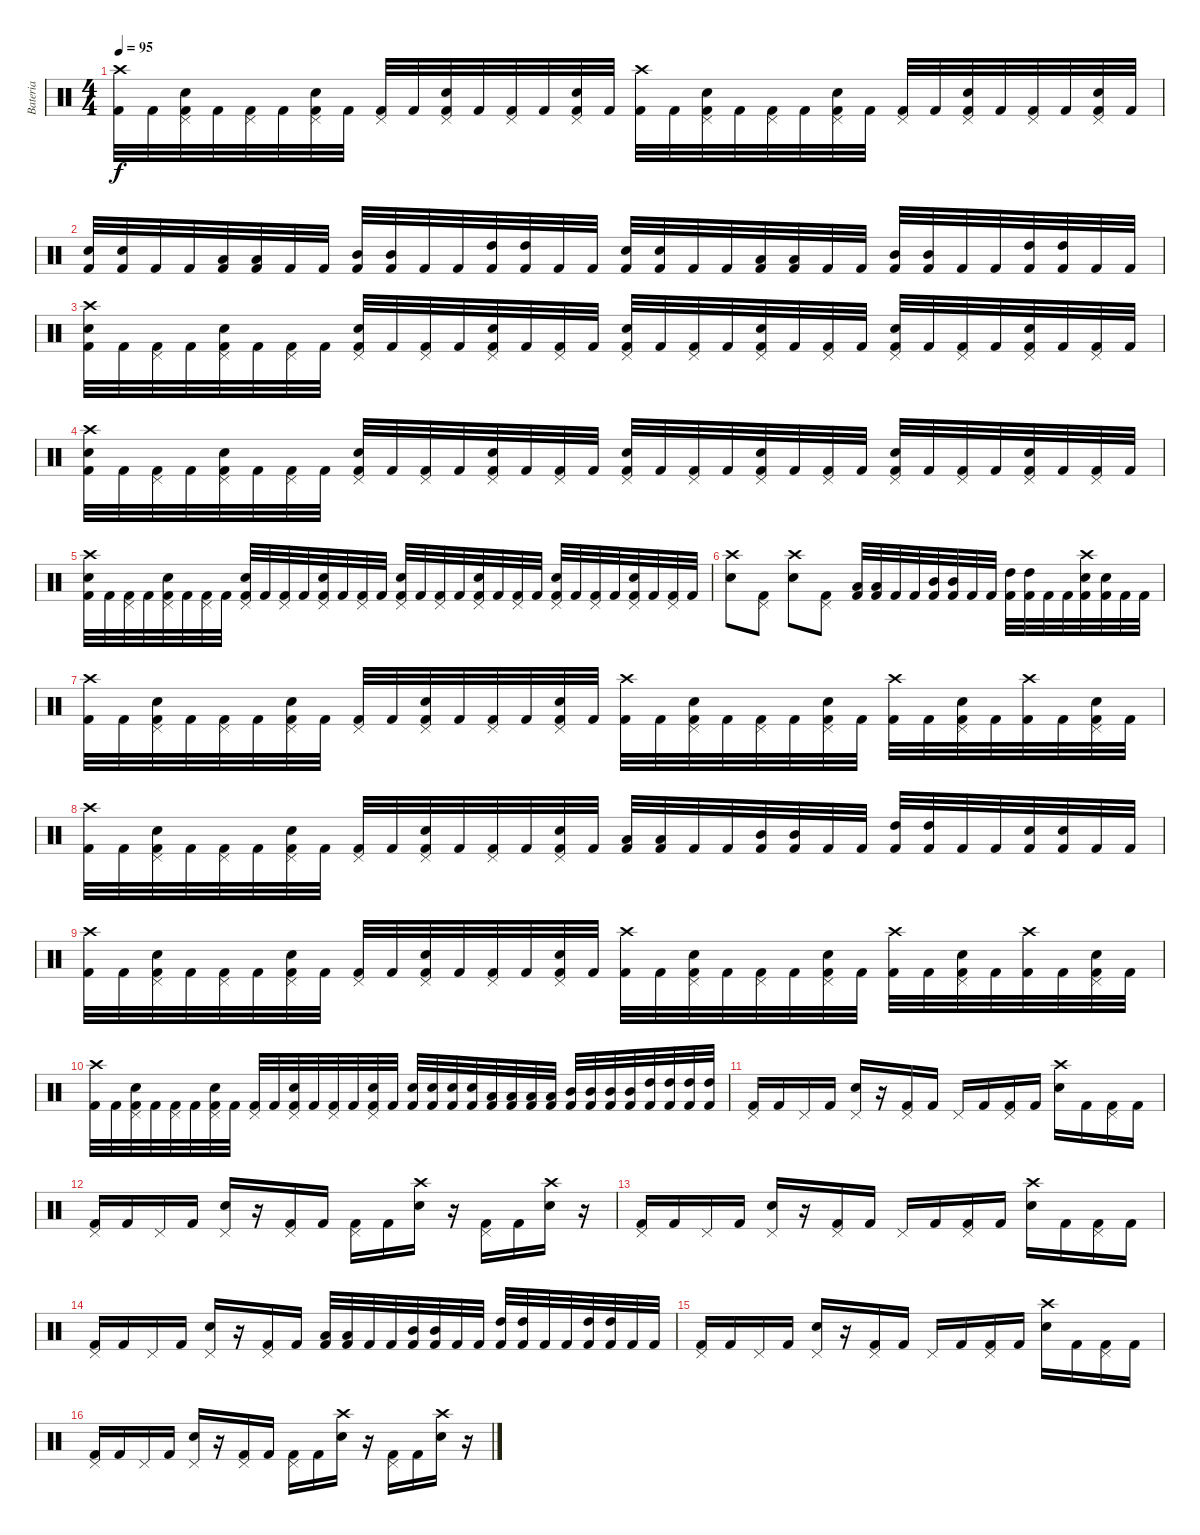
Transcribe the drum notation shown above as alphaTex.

\track ("Bateria" "Bateria") {instrument percussion}
\staff {score}
\articulation defaults
\ts (4 4)
\tempo 95
\clef neutral
\ks c
("Crash high (hit)" "Kick (hit) 2").32{dy f} "Kick (hit) 2".32 ("Pedal Hi-Hat (hit)" "Electric Snare (hit)" "Kick (hit) 2").32 "Kick (hit) 2".32 ("Pedal Hi-Hat (hit)" "Kick (hit) 2").32 "Kick (hit) 2".32 ("Pedal Hi-Hat (hit)" "Electric Snare (hit)" "Kick (hit) 2").32 "Kick (hit) 2".32 ("Pedal Hi-Hat (hit)" "Kick (hit) 2").32 "Kick (hit) 2".32 ("Pedal Hi-Hat (hit)" "Electric Snare (hit)" "Kick (hit) 2").32 "Kick (hit) 2".32 ("Pedal Hi-Hat (hit)" "Kick (hit) 2").32 "Kick (hit) 2".32 ("Pedal Hi-Hat (hit)" "Electric Snare (hit)" "Kick (hit) 2").32 "Kick (hit) 2".32 ("Crash high (hit)" "Kick (hit) 2").32 "Kick (hit) 2".32 ("Pedal Hi-Hat (hit)" "Electric Snare (hit)" "Kick (hit) 2").32 "Kick (hit) 2".32 ("Pedal Hi-Hat (hit)" "Kick (hit) 2").32 "Kick (hit) 2".32 ("Pedal Hi-Hat (hit)" "Electric Snare (hit)" "Kick (hit) 2").32 "Kick (hit) 2".32 ("Pedal Hi-Hat (hit)" "Kick (hit) 2").32 "Kick (hit) 2".32 ("Pedal Hi-Hat (hit)" "Electric Snare (hit)" "Kick (hit) 2").32 "Kick (hit) 2".32 ("Pedal Hi-Hat (hit)" "Kick (hit) 2").32 "Kick (hit) 2".32 ("Pedal Hi-Hat (hit)" "Electric Snare (hit)" "Kick (hit) 2").32 "Kick (hit) 2".32 |
("Electric Snare (hit)" "Kick (hit) 2").32 ("Electric Snare (hit)" "Kick (hit) 2").32 "Kick (hit) 2".32 "Kick (hit) 2".32 ("Low Tom (hit)" "Kick (hit) 2").32 ("Low Tom (hit)" "Kick (hit) 2").32 "Kick (hit) 2".32 "Kick (hit) 2".32 ("Mid Tom (hit)" "Kick (hit) 2").32 ("Mid Tom (hit)" "Kick (hit) 2").32 "Kick (hit) 2".32 "Kick (hit) 2".32 ("High Tom (hit)" "Kick (hit) 2").32 ("High Tom (hit)" "Kick (hit) 2").32 "Kick (hit) 2".32 "Kick (hit) 2".32 ("Electric Snare (hit)" "Kick (hit) 2").32 ("Electric Snare (hit)" "Kick (hit) 2").32 "Kick (hit) 2".32 "Kick (hit) 2".32 ("Low Tom (hit)" "Kick (hit) 2").32 ("Low Tom (hit)" "Kick (hit) 2").32 "Kick (hit) 2".32 "Kick (hit) 2".32 ("Mid Tom (hit)" "Kick (hit) 2").32 ("Mid Tom (hit)" "Kick (hit) 2").32 "Kick (hit) 2".32 "Kick (hit) 2".32 ("High Tom (hit)" "Kick (hit) 2").32 ("High Tom (hit)" "Kick (hit) 2").32 "Kick (hit) 2".32 "Kick (hit) 2".32 |
("Crash high (hit)" "Electric Snare (hit)" "Kick (hit) 2").32 "Kick (hit) 2".32 ("Pedal Hi-Hat (hit)" "Kick (hit) 2").32 "Kick (hit) 2".32 ("Pedal Hi-Hat (hit)" "Electric Snare (hit)" "Kick (hit) 2").32 "Kick (hit) 2".32 ("Pedal Hi-Hat (hit)" "Kick (hit) 2").32 "Kick (hit) 2".32 ("Pedal Hi-Hat (hit)" "Electric Snare (hit)" "Kick (hit) 2").32 "Kick (hit) 2".32 ("Pedal Hi-Hat (hit)" "Kick (hit) 2").32 "Kick (hit) 2".32 ("Pedal Hi-Hat (hit)" "Electric Snare (hit)" "Kick (hit) 2").32 "Kick (hit) 2".32 ("Pedal Hi-Hat (hit)" "Kick (hit) 2").32 "Kick (hit) 2".32 ("Pedal Hi-Hat (hit)" "Electric Snare (hit)" "Kick (hit) 2").32 "Kick (hit) 2".32 ("Pedal Hi-Hat (hit)" "Kick (hit) 2").32 "Kick (hit) 2".32 ("Pedal Hi-Hat (hit)" "Electric Snare (hit)" "Kick (hit) 2").32 "Kick (hit) 2".32 ("Pedal Hi-Hat (hit)" "Kick (hit) 2").32 "Kick (hit) 2".32 ("Pedal Hi-Hat (hit)" "Electric Snare (hit)" "Kick (hit) 2").32 "Kick (hit) 2".32 ("Pedal Hi-Hat (hit)" "Kick (hit) 2").32 "Kick (hit) 2".32 ("Pedal Hi-Hat (hit)" "Electric Snare (hit)" "Kick (hit) 2").32 "Kick (hit) 2".32 ("Pedal Hi-Hat (hit)" "Kick (hit) 2").32 "Kick (hit) 2".32 |
("Crash high (hit)" "Electric Snare (hit)" "Kick (hit) 2").32 "Kick (hit) 2".32 ("Pedal Hi-Hat (hit)" "Kick (hit) 2").32 "Kick (hit) 2".32 ("Pedal Hi-Hat (hit)" "Electric Snare (hit)" "Kick (hit) 2").32 "Kick (hit) 2".32 ("Pedal Hi-Hat (hit)" "Kick (hit) 2").32 "Kick (hit) 2".32 ("Pedal Hi-Hat (hit)" "Electric Snare (hit)" "Kick (hit) 2").32 "Kick (hit) 2".32 ("Pedal Hi-Hat (hit)" "Kick (hit) 2").32 "Kick (hit) 2".32 ("Pedal Hi-Hat (hit)" "Electric Snare (hit)" "Kick (hit) 2").32 "Kick (hit) 2".32 ("Pedal Hi-Hat (hit)" "Kick (hit) 2").32 "Kick (hit) 2".32 ("Pedal Hi-Hat (hit)" "Electric Snare (hit)" "Kick (hit) 2").32 "Kick (hit) 2".32 ("Pedal Hi-Hat (hit)" "Kick (hit) 2").32 "Kick (hit) 2".32 ("Pedal Hi-Hat (hit)" "Electric Snare (hit)" "Kick (hit) 2").32 "Kick (hit) 2".32 ("Pedal Hi-Hat (hit)" "Kick (hit) 2").32 "Kick (hit) 2".32 ("Pedal Hi-Hat (hit)" "Electric Snare (hit)" "Kick (hit) 2").32 "Kick (hit) 2".32 ("Pedal Hi-Hat (hit)" "Kick (hit) 2").32 "Kick (hit) 2".32 ("Pedal Hi-Hat (hit)" "Electric Snare (hit)" "Kick (hit) 2").32 "Kick (hit) 2".32 ("Pedal Hi-Hat (hit)" "Kick (hit) 2").32 "Kick (hit) 2".32 |
("Crash high (hit)" "Electric Snare (hit)" "Kick (hit) 2").32 "Kick (hit) 2".32 ("Pedal Hi-Hat (hit)" "Kick (hit) 2").32 "Kick (hit) 2".32 ("Pedal Hi-Hat (hit)" "Electric Snare (hit)" "Kick (hit) 2").32 "Kick (hit) 2".32 ("Pedal Hi-Hat (hit)" "Kick (hit) 2").32 "Kick (hit) 2".32 ("Pedal Hi-Hat (hit)" "Electric Snare (hit)" "Kick (hit) 2").32 "Kick (hit) 2".32 ("Pedal Hi-Hat (hit)" "Kick (hit) 2").32 "Kick (hit) 2".32 ("Pedal Hi-Hat (hit)" "Electric Snare (hit)" "Kick (hit) 2").32 "Kick (hit) 2".32 ("Pedal Hi-Hat (hit)" "Kick (hit) 2").32 "Kick (hit) 2".32 ("Pedal Hi-Hat (hit)" "Electric Snare (hit)" "Kick (hit) 2").32 "Kick (hit) 2".32 ("Pedal Hi-Hat (hit)" "Kick (hit) 2").32 "Kick (hit) 2".32 ("Pedal Hi-Hat (hit)" "Electric Snare (hit)" "Kick (hit) 2").32 "Kick (hit) 2".32 ("Pedal Hi-Hat (hit)" "Kick (hit) 2").32 "Kick (hit) 2".32 ("Pedal Hi-Hat (hit)" "Electric Snare (hit)" "Kick (hit) 2").32 "Kick (hit) 2".32 ("Pedal Hi-Hat (hit)" "Kick (hit) 2").32 "Kick (hit) 2".32 ("Pedal Hi-Hat (hit)" "Electric Snare (hit)" "Kick (hit) 2").32 "Kick (hit) 2".32 ("Pedal Hi-Hat (hit)" "Kick (hit) 2").32 "Kick (hit) 2".32 |
("Crash high (hit)" "Electric Snare (hit)").8 ("Pedal Hi-Hat (hit)" "Kick (hit) 2").8 ("Crash high (hit)" "Electric Snare (hit)").8 ("Pedal Hi-Hat (hit)" "Kick (hit) 2").8 ("Low Tom (hit)" "Kick (hit) 2").32 ("Low Tom (hit)" "Kick (hit) 2").32 "Kick (hit) 2".32 "Kick (hit) 2".32 ("Mid Tom (hit)" "Kick (hit) 2").32 ("Mid Tom (hit)" "Kick (hit) 2").32 "Kick (hit) 2".32 "Kick (hit) 2".32 ("High Tom (hit)" "Kick (hit) 2").32 ("High Tom (hit)" "Kick (hit) 2").32 "Kick (hit) 2".32 "Kick (hit) 2".32 ("Crash high (hit)" "Electric Snare (hit)" "Kick (hit) 2").32 ("Electric Snare (hit)" "Kick (hit) 2").32 "Kick (hit) 2".32 "Kick (hit) 2".32 |
("Crash high (hit)" "Kick (hit) 2").32 "Kick (hit) 2".32 ("Pedal Hi-Hat (hit)" "Electric Snare (hit)" "Kick (hit) 2").32 "Kick (hit) 2".32 ("Pedal Hi-Hat (hit)" "Kick (hit) 2").32 "Kick (hit) 2".32 ("Pedal Hi-Hat (hit)" "Electric Snare (hit)" "Kick (hit) 2").32 "Kick (hit) 2".32 ("Pedal Hi-Hat (hit)" "Kick (hit) 2").32 "Kick (hit) 2".32 ("Pedal Hi-Hat (hit)" "Electric Snare (hit)" "Kick (hit) 2").32 "Kick (hit) 2".32 ("Pedal Hi-Hat (hit)" "Kick (hit) 2").32 "Kick (hit) 2".32 ("Pedal Hi-Hat (hit)" "Electric Snare (hit)" "Kick (hit) 2").32 "Kick (hit) 2".32 ("Crash high (hit)" "Kick (hit) 2").32 "Kick (hit) 2".32 ("Pedal Hi-Hat (hit)" "Electric Snare (hit)" "Kick (hit) 2").32 "Kick (hit) 2".32 ("Pedal Hi-Hat (hit)" "Kick (hit) 2").32 "Kick (hit) 2".32 ("Pedal Hi-Hat (hit)" "Electric Snare (hit)" "Kick (hit) 2").32 "Kick (hit) 2".32 ("Crash high (hit)" "Kick (hit) 2").32 "Kick (hit) 2".32 ("Pedal Hi-Hat (hit)" "Electric Snare (hit)" "Kick (hit) 2").32 "Kick (hit) 2".32 ("Crash high (hit)" "Kick (hit) 2").32 "Kick (hit) 2".32 ("Pedal Hi-Hat (hit)" "Electric Snare (hit)" "Kick (hit) 2").32 "Kick (hit) 2".32 |
("Crash high (hit)" "Kick (hit) 2").32 "Kick (hit) 2".32 ("Pedal Hi-Hat (hit)" "Electric Snare (hit)" "Kick (hit) 2").32 "Kick (hit) 2".32 ("Pedal Hi-Hat (hit)" "Kick (hit) 2").32 "Kick (hit) 2".32 ("Pedal Hi-Hat (hit)" "Electric Snare (hit)" "Kick (hit) 2").32 "Kick (hit) 2".32 ("Pedal Hi-Hat (hit)" "Kick (hit) 2").32 "Kick (hit) 2".32 ("Pedal Hi-Hat (hit)" "Electric Snare (hit)" "Kick (hit) 2").32 "Kick (hit) 2".32 ("Pedal Hi-Hat (hit)" "Kick (hit) 2").32 "Kick (hit) 2".32 ("Pedal Hi-Hat (hit)" "Electric Snare (hit)" "Kick (hit) 2").32 "Kick (hit) 2".32 ("Low Tom (hit)" "Kick (hit) 2").32 ("Low Tom (hit)" "Kick (hit) 2").32 "Kick (hit) 2".32 "Kick (hit) 2".32 ("Mid Tom (hit)" "Kick (hit) 2").32 ("Mid Tom (hit)" "Kick (hit) 2").32 "Kick (hit) 2".32 "Kick (hit) 2".32 ("High Tom (hit)" "Kick (hit) 2").32 ("High Tom (hit)" "Kick (hit) 2").32 "Kick (hit) 2".32 "Kick (hit) 2".32 ("Electric Snare (hit)" "Kick (hit) 2").32 ("Electric Snare (hit)" "Kick (hit) 2").32 "Kick (hit) 2".32 "Kick (hit) 2".32 |
("Crash high (hit)" "Kick (hit) 2").32 "Kick (hit) 2".32 ("Pedal Hi-Hat (hit)" "Electric Snare (hit)" "Kick (hit) 2").32 "Kick (hit) 2".32 ("Pedal Hi-Hat (hit)" "Kick (hit) 2").32 "Kick (hit) 2".32 ("Pedal Hi-Hat (hit)" "Electric Snare (hit)" "Kick (hit) 2").32 "Kick (hit) 2".32 ("Pedal Hi-Hat (hit)" "Kick (hit) 2").32 "Kick (hit) 2".32 ("Pedal Hi-Hat (hit)" "Electric Snare (hit)" "Kick (hit) 2").32 "Kick (hit) 2".32 ("Pedal Hi-Hat (hit)" "Kick (hit) 2").32 "Kick (hit) 2".32 ("Pedal Hi-Hat (hit)" "Electric Snare (hit)" "Kick (hit) 2").32 "Kick (hit) 2".32 ("Crash high (hit)" "Kick (hit) 2").32 "Kick (hit) 2".32 ("Pedal Hi-Hat (hit)" "Electric Snare (hit)" "Kick (hit) 2").32 "Kick (hit) 2".32 ("Pedal Hi-Hat (hit)" "Kick (hit) 2").32 "Kick (hit) 2".32 ("Pedal Hi-Hat (hit)" "Electric Snare (hit)" "Kick (hit) 2").32 "Kick (hit) 2".32 ("Crash high (hit)" "Kick (hit) 2").32 "Kick (hit) 2".32 ("Pedal Hi-Hat (hit)" "Electric Snare (hit)" "Kick (hit) 2").32 "Kick (hit) 2".32 ("Crash high (hit)" "Kick (hit) 2").32 "Kick (hit) 2".32 ("Pedal Hi-Hat (hit)" "Electric Snare (hit)" "Kick (hit) 2").32 "Kick (hit) 2".32 |
("Crash high (hit)" "Kick (hit) 2").32 "Kick (hit) 2".32 ("Pedal Hi-Hat (hit)" "Electric Snare (hit)" "Kick (hit) 2").32 "Kick (hit) 2".32 ("Pedal Hi-Hat (hit)" "Kick (hit) 2").32 "Kick (hit) 2".32 ("Pedal Hi-Hat (hit)" "Electric Snare (hit)" "Kick (hit) 2").32 "Kick (hit) 2".32 ("Pedal Hi-Hat (hit)" "Kick (hit) 2").32 "Kick (hit) 2".32 ("Pedal Hi-Hat (hit)" "Electric Snare (hit)" "Kick (hit) 2").32 "Kick (hit) 2".32 ("Pedal Hi-Hat (hit)" "Kick (hit) 2").32 "Kick (hit) 2".32 ("Pedal Hi-Hat (hit)" "Electric Snare (hit)" "Kick (hit) 2").32 "Kick (hit) 2".32 ("Electric Snare (hit)" "Kick (hit) 2").32 ("Electric Snare (hit)" "Kick (hit) 2").32 ("Electric Snare (hit)" "Kick (hit) 2").32 ("Electric Snare (hit)" "Kick (hit) 2").32 ("Low Tom (hit)" "Kick (hit) 2").32 ("Low Tom (hit)" "Kick (hit) 2").32 ("Low Tom (hit)" "Kick (hit) 2").32 ("Low Tom (hit)" "Kick (hit) 2").32 ("Mid Tom (hit)" "Kick (hit) 2").32 ("Mid Tom (hit)" "Kick (hit) 2").32 ("Mid Tom (hit)" "Kick (hit) 2").32 ("Mid Tom (hit)" "Kick (hit) 2").32 ("High Tom (hit)" "Kick (hit) 2").32 ("High Tom (hit)" "Kick (hit) 2").32 ("High Tom (hit)" "Kick (hit) 2").32 ("High Tom (hit)" "Kick (hit) 2").32 |
("Pedal Hi-Hat (hit)" "Kick (hit) 2").16 "Kick (hit) 2".16 "Pedal Hi-Hat (hit)".16 "Kick (hit) 2".16 ("Pedal Hi-Hat (hit)" "Electric Snare (hit)").16 r.16 ("Pedal Hi-Hat (hit)" "Kick (hit) 2").16 "Kick (hit) 2".16 "Pedal Hi-Hat (hit)".16 "Kick (hit) 2".16 ("Pedal Hi-Hat (hit)" "Kick (hit) 2").16 "Kick (hit) 2".16 ("Crash high (hit)" "Electric Snare (hit)").16 "Kick (hit) 2".16 ("Pedal Hi-Hat (hit)" "Kick (hit) 2").16 "Kick (hit) 2".16 |
("Pedal Hi-Hat (hit)" "Kick (hit) 2").16 "Kick (hit) 2".16 "Pedal Hi-Hat (hit)".16 "Kick (hit) 2".16 ("Pedal Hi-Hat (hit)" "Electric Snare (hit)").16 r.16 ("Pedal Hi-Hat (hit)" "Kick (hit) 2").16 "Kick (hit) 2".16 ("Pedal Hi-Hat (hit)" "Kick (hit) 2").16 "Kick (hit) 2".16 ("Crash high (hit)" "Electric Snare (hit)").16 r.16 ("Pedal Hi-Hat (hit)" "Kick (hit) 2").16 "Kick (hit) 2".16 ("Crash high (hit)" "Electric Snare (hit)").16 r.16 |
("Pedal Hi-Hat (hit)" "Kick (hit) 2").16 "Kick (hit) 2".16 "Pedal Hi-Hat (hit)".16 "Kick (hit) 2".16 ("Pedal Hi-Hat (hit)" "Electric Snare (hit)").16 r.16 ("Pedal Hi-Hat (hit)" "Kick (hit) 2").16 "Kick (hit) 2".16 "Pedal Hi-Hat (hit)".16 "Kick (hit) 2".16 ("Pedal Hi-Hat (hit)" "Kick (hit) 2").16 "Kick (hit) 2".16 ("Crash high (hit)" "Electric Snare (hit)").16 "Kick (hit) 2".16 ("Pedal Hi-Hat (hit)" "Kick (hit) 2").16 "Kick (hit) 2".16 |
("Pedal Hi-Hat (hit)" "Kick (hit) 2").16 "Kick (hit) 2".16 "Pedal Hi-Hat (hit)".16 "Kick (hit) 2".16 ("Pedal Hi-Hat (hit)" "Electric Snare (hit)").16 r.16 ("Pedal Hi-Hat (hit)" "Kick (hit) 2").16 "Kick (hit) 2".16 ("Low Tom (hit)" "Kick (hit) 2").32 ("Low Tom (hit)" "Kick (hit) 2").32 "Kick (hit) 2".32 "Kick (hit) 2".32 ("Mid Tom (hit)" "Kick (hit) 2").32 ("Mid Tom (hit)" "Kick (hit) 2").32 "Kick (hit) 2".32 "Kick (hit) 2".32 ("High Tom (hit)" "Kick (hit) 2").32 ("High Tom (hit)" "Kick (hit) 2").32 "Kick (hit) 2".32 "Kick (hit) 2".32 ("High Tom (hit)" "Kick (hit) 2").32 ("High Tom (hit)" "Kick (hit) 2").32 "Kick (hit) 2".32 "Kick (hit) 2".32 |
("Pedal Hi-Hat (hit)" "Kick (hit) 2").16 "Kick (hit) 2".16 "Pedal Hi-Hat (hit)".16 "Kick (hit) 2".16 ("Pedal Hi-Hat (hit)" "Electric Snare (hit)").16 r.16 ("Pedal Hi-Hat (hit)" "Kick (hit) 2").16 "Kick (hit) 2".16 "Pedal Hi-Hat (hit)".16 "Kick (hit) 2".16 ("Pedal Hi-Hat (hit)" "Kick (hit) 2").16 "Kick (hit) 2".16 ("Crash high (hit)" "Electric Snare (hit)").16 "Kick (hit) 2".16 ("Pedal Hi-Hat (hit)" "Kick (hit) 2").16 "Kick (hit) 2".16 |
("Pedal Hi-Hat (hit)" "Kick (hit) 2").16 "Kick (hit) 2".16 "Pedal Hi-Hat (hit)".16 "Kick (hit) 2".16 ("Pedal Hi-Hat (hit)" "Electric Snare (hit)").16 r.16 ("Pedal Hi-Hat (hit)" "Kick (hit) 2").16 "Kick (hit) 2".16 ("Pedal Hi-Hat (hit)" "Kick (hit) 2").16 "Kick (hit) 2".16 ("Crash high (hit)" "Electric Snare (hit)").16 r.16 ("Pedal Hi-Hat (hit)" "Kick (hit) 2").16 "Kick (hit) 2".16 ("Crash high (hit)" "Electric Snare (hit)").16 r.16
